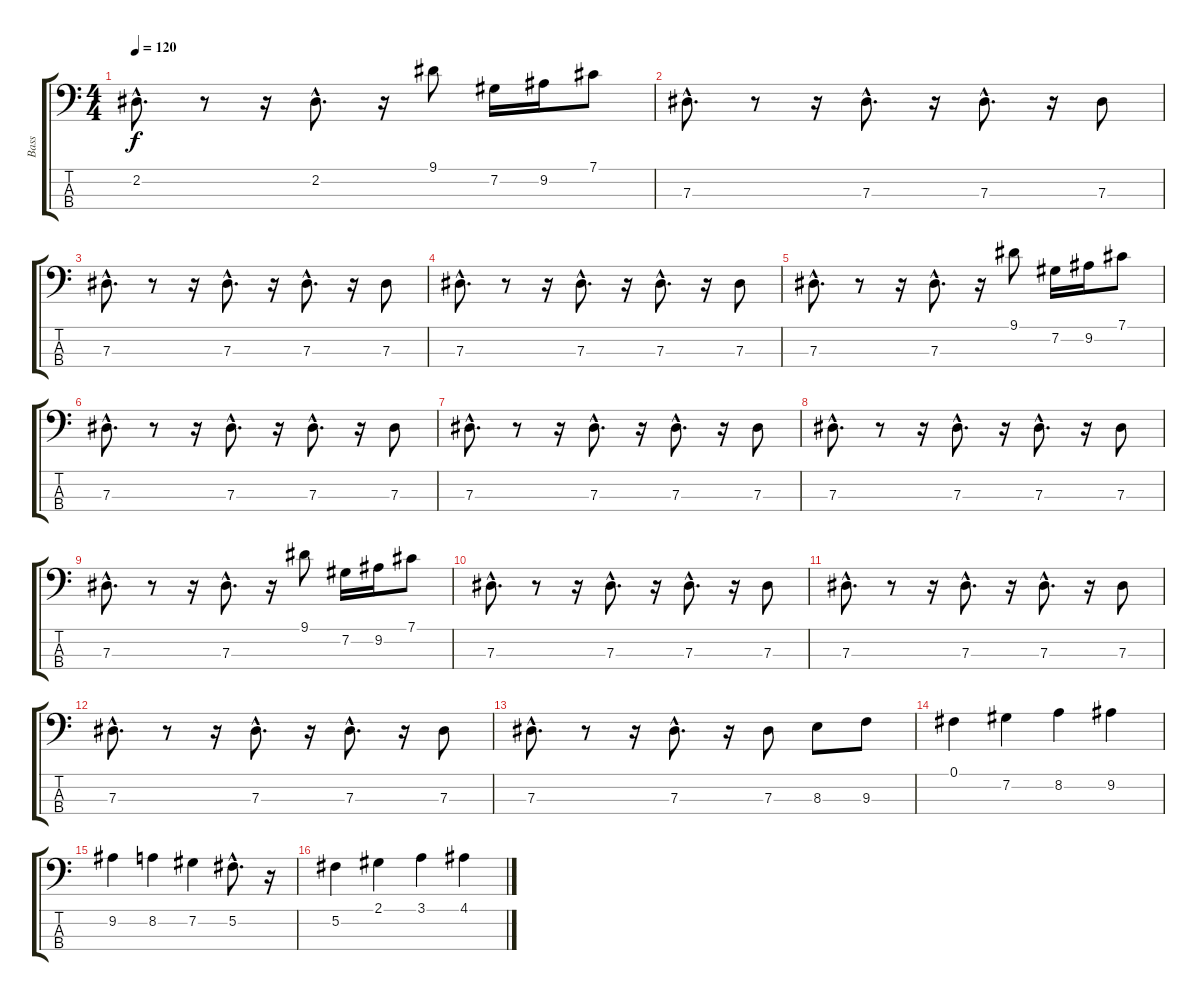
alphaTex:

\track ("Bass" "Bass") {instrument fretlessbass}
\staff {score tabs}
\tuning (Gb2 Db2 Ab1 Eb1) {hide}
\ts (4 4)
\tempo 120
\clef f4
\ks c
2.2{hac}.8{d dy f} r.8 r.16 2.2{hac}.8{d} r.16 9.1.8 7.2.16 9.2.16 7.1.8 |
7.3{hac}.8{d} r.8 r.16 7.3{hac}.8{d} r.16 7.3{hac}.8{d} r.16 7.3.8 |
7.3{hac}.8{d} r.8 r.16 7.3{hac}.8{d} r.16 7.3{hac}.8{d} r.16 7.3.8 |
7.3{hac}.8{d} r.8 r.16 7.3{hac}.8{d} r.16 7.3{hac}.8{d} r.16 7.3.8 |
7.3{hac}.8{d} r.8 r.16 7.3{hac}.8{d} r.16 9.1.8 7.2.16 9.2.16 7.1.8 |
7.3{hac}.8{d} r.8 r.16 7.3{hac}.8{d} r.16 7.3{hac}.8{d} r.16 7.3.8 |
7.3{hac}.8{d} r.8 r.16 7.3{hac}.8{d} r.16 7.3{hac}.8{d} r.16 7.3.8 |
7.3{hac}.8{d} r.8 r.16 7.3{hac}.8{d} r.16 7.3{hac}.8{d} r.16 7.3.8 |
7.3{hac}.8{d} r.8 r.16 7.3{hac}.8{d} r.16 9.1.8 7.2.16 9.2.16 7.1.8 |
7.3{hac}.8{d} r.8 r.16 7.3{hac}.8{d} r.16 7.3{hac}.8{d} r.16 7.3.8 |
7.3{hac}.8{d} r.8 r.16 7.3{hac}.8{d} r.16 7.3{hac}.8{d} r.16 7.3.8 |
7.3{hac}.8{d} r.8 r.16 7.3{hac}.8{d} r.16 7.3{hac}.8{d} r.16 7.3.8 |
7.3{hac}.8{d} r.8 r.16 7.3{hac}.8{d} r.16 7.3.8 8.3.8 9.3.8 |
0.1.4 7.2.4 8.2.4 9.2.4 |
9.2.4 8.2.4 7.2.4 5.2{hac}.8{d} r.16 |
5.2.4 2.1.4 3.1.4 4.1.4
